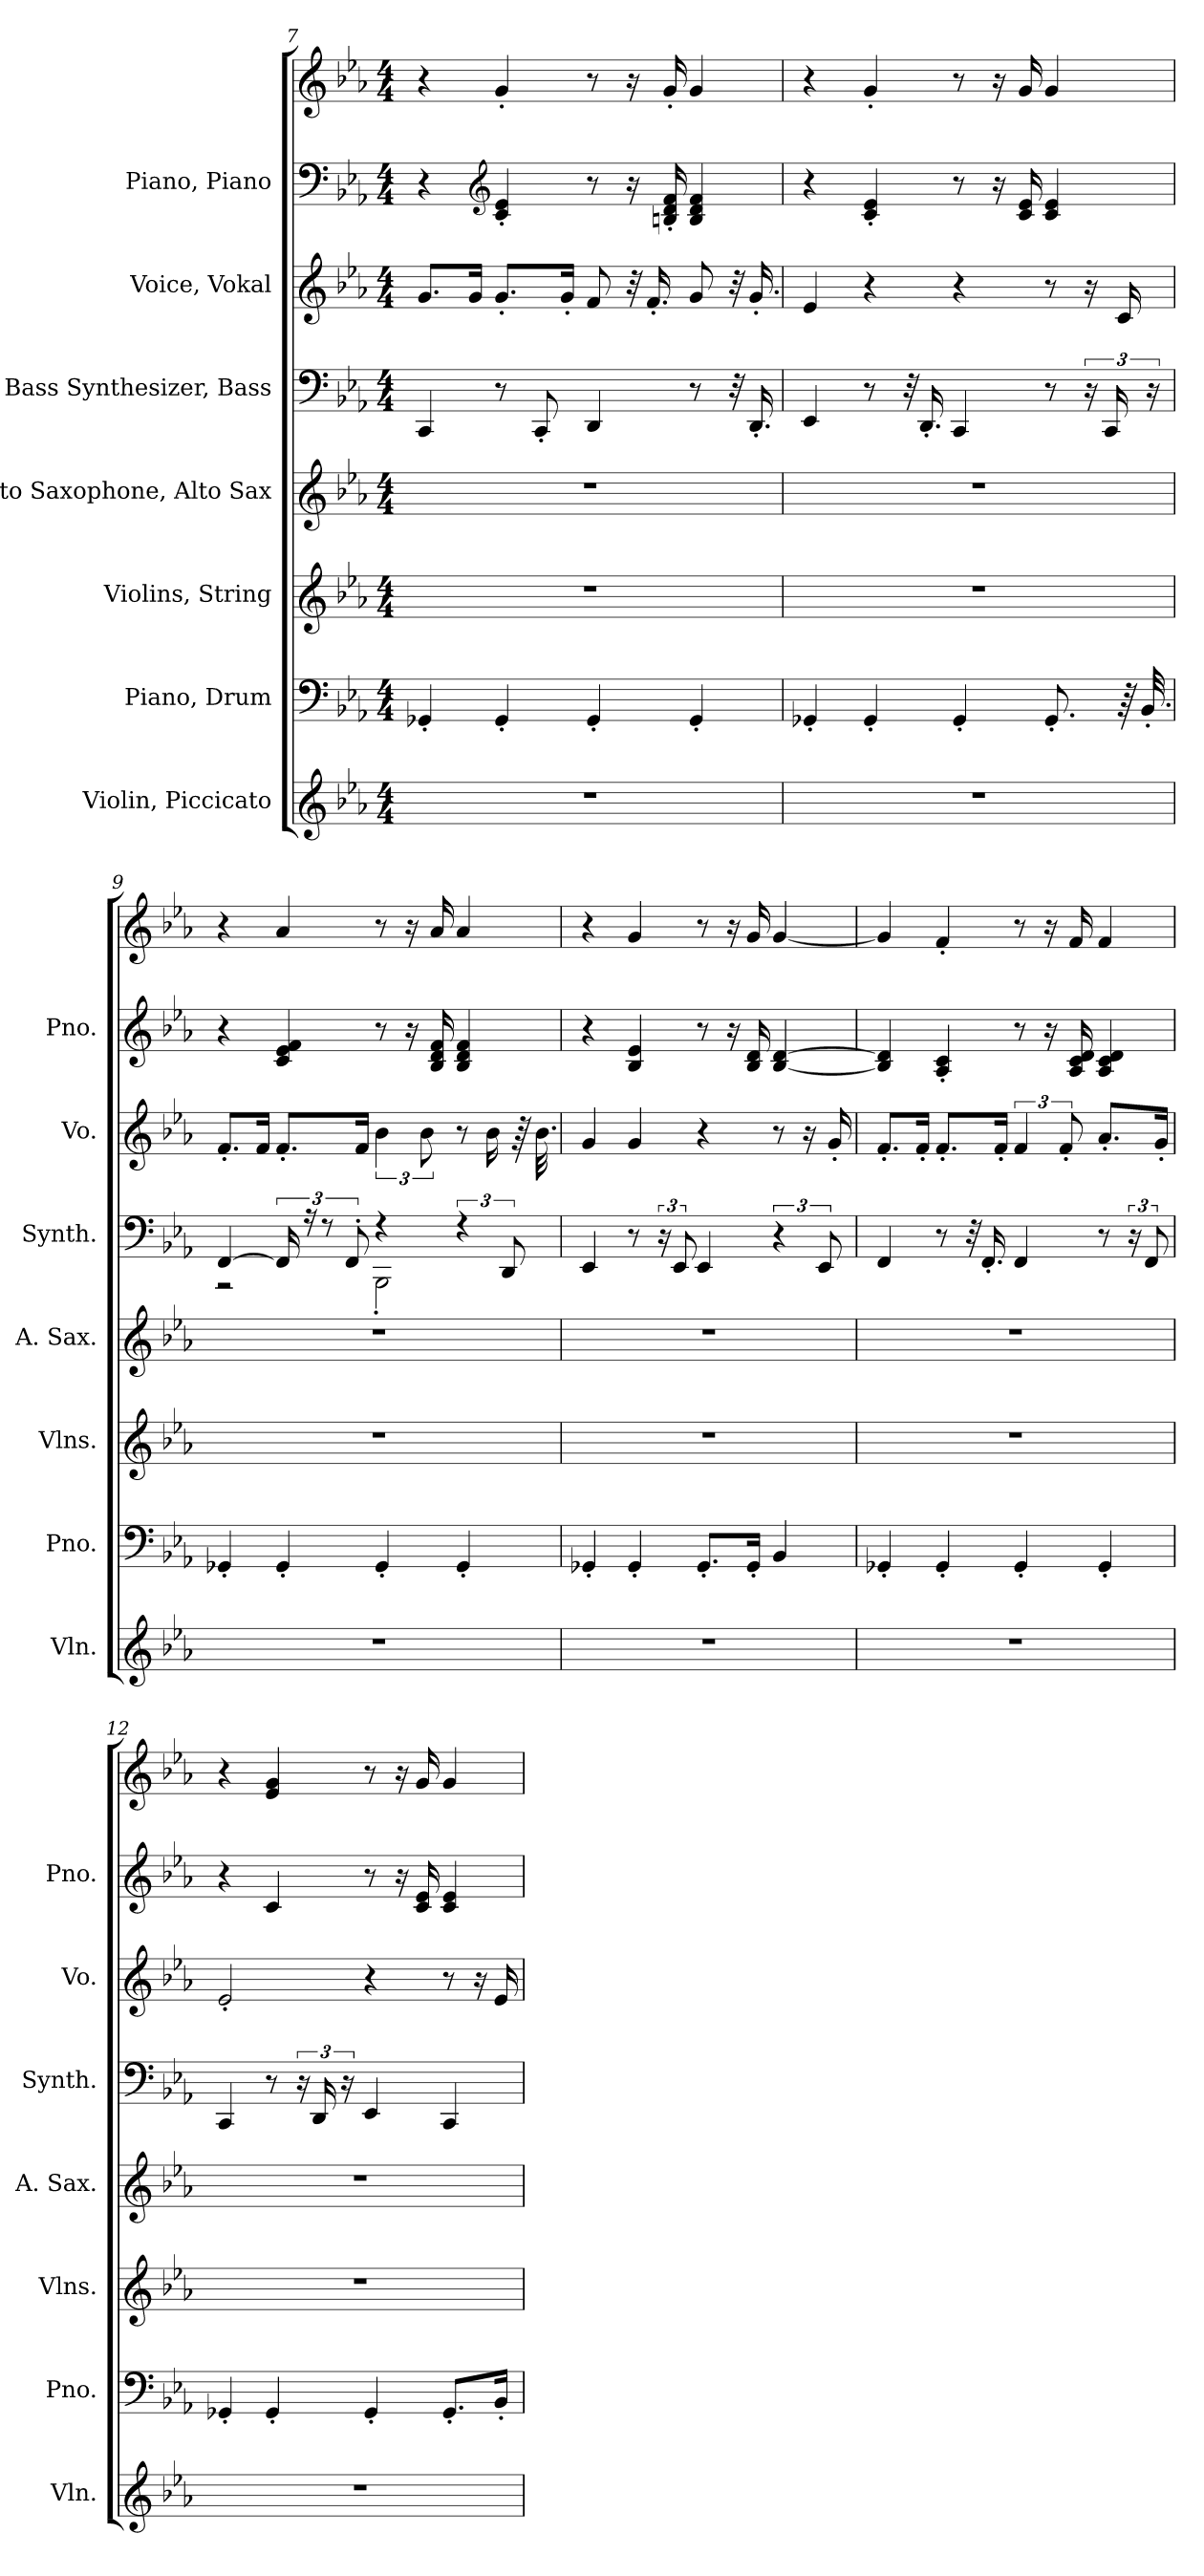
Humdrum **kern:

**kern	**kern	**kern	**kern	**kern	**kern	**kern	**kern
*part7	*part6	*part5	*part4	*part3	*part2	*part1	*part1
*staff8	*staff7	*staff6	*staff5	*staff4	*staff3	*staff2	*staff1
*I"Violin, Piccicato	*I"Piano, Drum	*I"Violins, String	*I"Alto Saxophone, Alto Sax	*I"Bass Synthesizer, Bass	*I"Voice, Vokal	*I"Piano, Piano	*
*I'Vln.	*I'Pno.	*I'Vlns.	*I'A. Sax.	*I'Synth.	*I'Vo.	*I'Pno.	*
!!LO:PB:g=z
*clefG2	*clefF4	*clefG2	*clefG2	*clefF4	*clefG2	*clefF4	*clefG2
*	*	*	*ITrd5c9	*	*	*	*
*k[b-e-a-]	*k[b-e-a-]	*k[b-e-a-]	*k[b-e-a-d-g-c-]	*k[b-e-a-]	*k[b-e-a-]	*k[b-e-a-]	*k[b-e-a-]
*M4/4	*M4/4	*M4/4	*M4/4	*M4/4	*M4/4	*M4/4	*M4/4
=7	=7	=7	=7	=7	=7	=7	=7
1r	4GG-X'/	1r	1r	4CC/	8.g/L	4r	4r
.	.	.	.	.	16g/Jk	.	.
*	*	*	*	*	*	*clefG2	*
.	4GG-'/	.	.	8r	8.g'/L	4c/' 4e-/'	4g'/
.	.	.	.	8CC'/	.	.	.
.	.	.	.	.	16g'/Jk	.	.
.	4GG-'/	.	.	4DD/	8f/	8r	8r
.	.	.	.	.	32r	16r	16r
.	.	.	.	.	16.f'/	.	.
.	.	.	.	.	.	16Bn/' 16d/' 16f/'	16g'/
.	4GG-'/	.	.	8r	8g/	4B/ 4d/ 4f/	4g/
.	.	.	.	32r	32r	.	.
.	.	.	.	16.DD'/	16.g'/	.	.
=8	=8	=8	=8	=8	=8	=8	=8
1r	4GG-X'/	1r	1r	4EE-/	4e-/	4r	4r
.	4GG-'/	.	.	8r	4r	4c/' 4e-/'	4g'/
.	.	.	.	32r	.	.	.
.	.	.	.	16.DD'/	.	.	.
.	4GG-'/	.	.	4CC/	4r	8r	8r
.	.	.	.	.	.	16r	16r
.	.	.	.	.	.	16c/ 16e-/	16g/
.	8.GG-'/	.	.	8r	8r	4c/ 4e-/	4g/
.	.	.	.	24r	16r	.	.
.	.	.	.	24CC/	.	.	.
.	64r	.	.	.	16c/	.	.
.	32.BB-'/	.	.	.	.	.	.
.	.	.	.	24r	.	.	.
!!LO:PB:g=z
=9	=9	=9	=9	=9	=9	=9	=9
*	*	*	*	*^	*	*	*
1r	4GG-X'/	1r	1r	[4FF/	2r	8.f'/L	4r	4r
.	.	.	.	.	.	16f/Jk	.	.
.	4GG-'/	.	.	24FF/]	.	8.f'/L	4c/ 4e-/ 4f/	4a-/
.	.	.	.	24r	.	.	.	.
.	.	.	.	12r	.	.	.	.
.	.	.	.	12FF'/	.	.	.	.
.	.	.	.	.	.	16f/Jk	.	.
.	4GG-'/	.	.	4r	2BBB-'\	6b-\	8r	8r
.	.	.	.	.	.	.	16r	16r
.	.	.	.	.	.	12b-\	.	.
.	.	.	.	.	.	.	16B-/ 16d/ 16f/	16a-/
.	4GG-'/	.	.	6r	.	8r	4B-/ 4d/ 4f/	4a-/
.	.	.	.	.	.	16b-\	.	.
.	.	.	.	12DD/	.	.	.	.
.	.	.	.	.	.	64r	.	.
.	.	.	.	.	.	32.b-\	.	.
*	*	*	*	*v	*v	*	*	*
=10	=10	=10	=10	=10	=10	=10	=10
1r	4GG-X'/	1r	1r	4EE-/	4g/	4r	4r
.	4GG-'/	.	.	8r	4g/	4B-/ 4e-/	4g/
.	.	.	.	24r	.	.	.
.	.	.	.	12EE-/	.	.	.
.	8.GG-'/L	.	.	4EE-/	4r	8r	8r
.	.	.	.	.	.	16r	16r
.	16GG-'/Jk	.	.	.	.	16B-/ 16d/	16g/
.	4BB-/	.	.	6r	8r	[4B-/ [4d/	[4g/
.	.	.	.	.	16r	.	.
.	.	.	.	12EE-/	.	.	.
.	.	.	.	.	16g'/	.	.
!!LO:PB:g=z
=11	=11	=11	=11	=11	=11	=11	=11
1r	4GG-X'/	1r	1r	4FF/	8.f'/L	4B-/] 4d/]	4g/]
.	.	.	.	.	16f'/Jk	.	.
.	4GG-'/	.	.	8r	8.f'/L	4A-/' 4c/'	4f'/
.	.	.	.	32r	.	.	.
.	.	.	.	16.FF'/	.	.	.
.	.	.	.	.	16f'/Jk	.	.
.	4GG-'/	.	.	4FF/	6f/	8r	8r
.	.	.	.	.	.	16r	16r
.	.	.	.	.	12f'/	.	.
.	.	.	.	.	.	16A-/ 16c/ 16d/	16f/
.	4GG-'/	.	.	8r	8.a-'/L	4A-/ 4c/ 4d/	4f/
.	.	.	.	24r	.	.	.
.	.	.	.	12FF/	.	.	.
.	.	.	.	.	16g'/Jk	.	.
=12	=12	=12	=12	=12	=12	=12	=12
1r	4GG-X'/	1r	1r	4CC/	2e-'/	4r	4r
.	4GG-'/	.	.	8r	.	4c/	4e-/ 4g/
.	.	.	.	24r	.	.	.
.	.	.	.	24DD/	.	.	.
.	.	.	.	24r	.	.	.
.	4GG-'/	.	.	4EE-/	4r	8r	8r
.	.	.	.	.	.	16r	16r
.	.	.	.	.	.	16c/ 16e-/	16g/
.	8.GG-'/L	.	.	4CC/	8r	4c/ 4e-/	4g/
.	.	.	.	.	16r	.	.
.	16BB-'/Jk	.	.	.	16e-/	.	.
=	=	=	=	=	=	=	=
*-	*-	*-	*-	*-	*-	*-	*-
